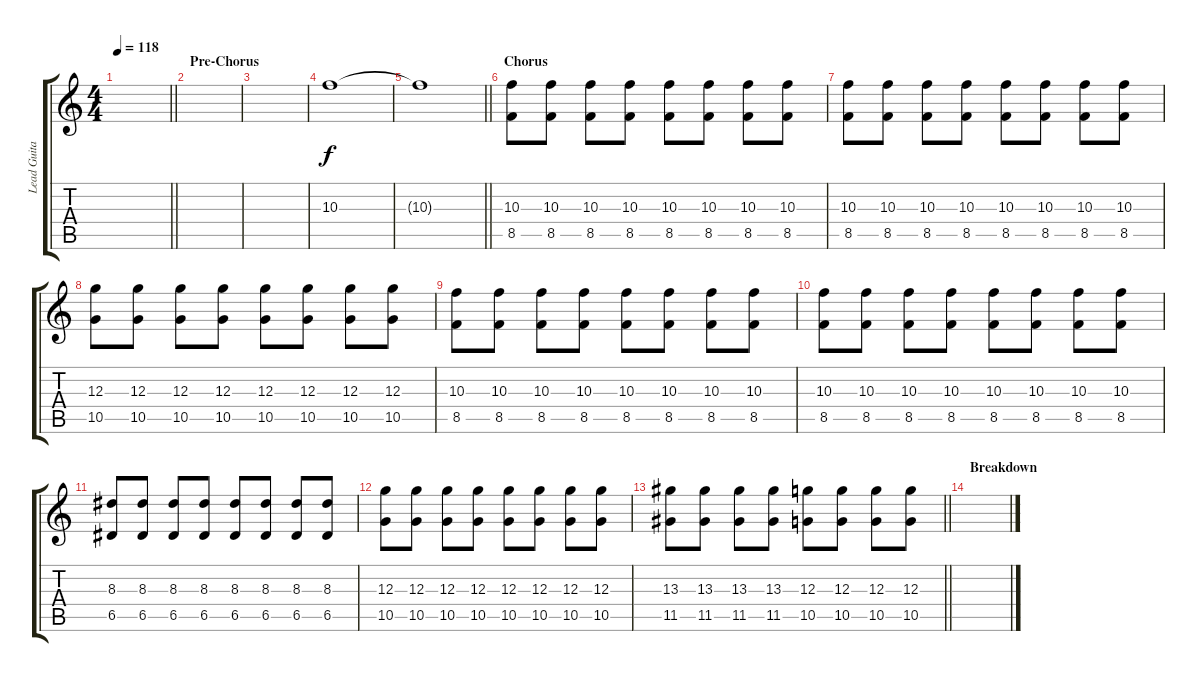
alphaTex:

\track ("Lead Guitar" "Lead Guita") {instrument overdrivenguitar}
\staff {score tabs}
\tuning (E4 B3 G3 D3 A2 D2) {hide}
\ts (4 4)
\tempo 118
\clef g2
\barLineRight lightlight
\ks c
|
\section ("" "Pre-Chorus")
|
|
10.3.1{volume 14} |
\barLineRight lightlight
10.3{t}.1 |
\section ("" "Chorus")
(10.3 8.5).8 (10.3 8.5).8 (10.3 8.5).8 (10.3 8.5).8 (10.3 8.5).8 (10.3 8.5).8 (10.3 8.5).8 (10.3 8.5).8 |
(10.3 8.5).8 (10.3 8.5).8 (10.3 8.5).8 (10.3 8.5).8 (10.3 8.5).8 (10.3 8.5).8 (10.3 8.5).8 (10.3 8.5).8 |
(12.3 10.5).8 (12.3 10.5).8 (12.3 10.5).8 (12.3 10.5).8 (12.3 10.5).8 (12.3 10.5).8 (12.3 10.5).8 (12.3 10.5).8 |
(10.3 8.5).8 (10.3 8.5).8 (10.3 8.5).8 (10.3 8.5).8 (10.3 8.5).8 (10.3 8.5).8 (10.3 8.5).8 (10.3 8.5).8 |
(10.3 8.5).8 (10.3 8.5).8 (10.3 8.5).8 (10.3 8.5).8 (10.3 8.5).8 (10.3 8.5).8 (10.3 8.5).8 (10.3 8.5).8 |
(8.3 6.5).8 (8.3 6.5).8 (8.3 6.5).8 (8.3 6.5).8 (8.3 6.5).8 (8.3 6.5).8 (8.3 6.5).8 (8.3 6.5).8 |
(12.3 10.5).8 (12.3 10.5).8 (12.3 10.5).8 (12.3 10.5).8 (12.3 10.5).8 (12.3 10.5).8 (12.3 10.5).8 (12.3 10.5).8 |
\barLineRight lightlight
(13.3 11.5).8 (13.3 11.5).8 (13.3 11.5).8 (13.3 11.5).8 (12.3 10.5).8 (12.3 10.5).8 (12.3 10.5).8 (12.3 10.5).8 |
\section ("" "Breakdown")
